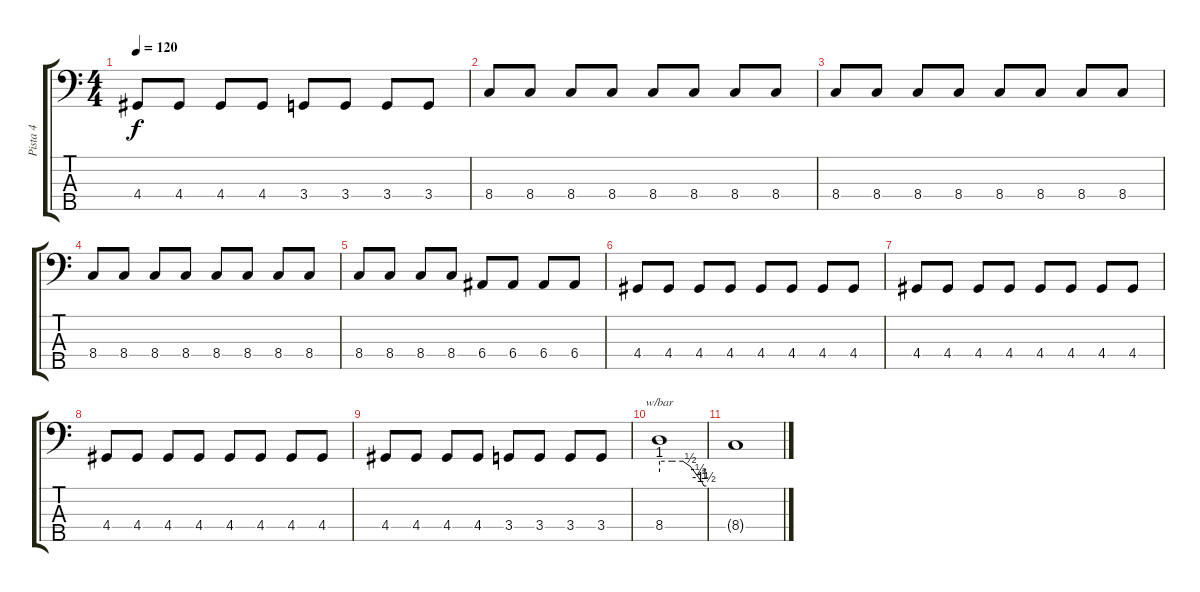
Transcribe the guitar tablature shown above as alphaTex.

\track ("Pista 4" "Pista 4") {instrument electricbassfinger}
\staff {score tabs}
\tuning (G2 D2 A1 E1 B0) {hide}
\ts (4 4)
\tempo 120
\clef f4
\ks c
4.4.8{dy f} 4.4.8 4.4.8 4.4.8 3.4.8 3.4.8 3.4.8 3.4.8 |
8.4.8{volume 13} 8.4.8 8.4.8 8.4.8 8.4.8 8.4.8 8.4.8 8.4.8 |
8.4.8 8.4.8 8.4.8 8.4.8 8.4.8 8.4.8 8.4.8 8.4.8 |
8.4.8 8.4.8 8.4.8 8.4.8 8.4.8 8.4.8 8.4.8 8.4.8 |
8.4.8 8.4.8 8.4.8 8.4.8 6.4.8 6.4.8 6.4.8 6.4.8 |
4.4.8 4.4.8 4.4.8 4.4.8 4.4.8 4.4.8 4.4.8 4.4.8 |
4.4.8 4.4.8 4.4.8 4.4.8 4.4.8 4.4.8 4.4.8 4.4.8 |
4.4.8 4.4.8 4.4.8 4.4.8 4.4.8 4.4.8 4.4.8 4.4.8 |
4.4.8 4.4.8 4.4.8 4.4.8 3.4.8 3.4.8 3.4.8 3.4.8 |
8.4.1{tbe (custom default 0 4 16 4 30 4 40 2 45 0 50 -2 55 -4 57 -6 60 -6)} |
8.4{t}.1
